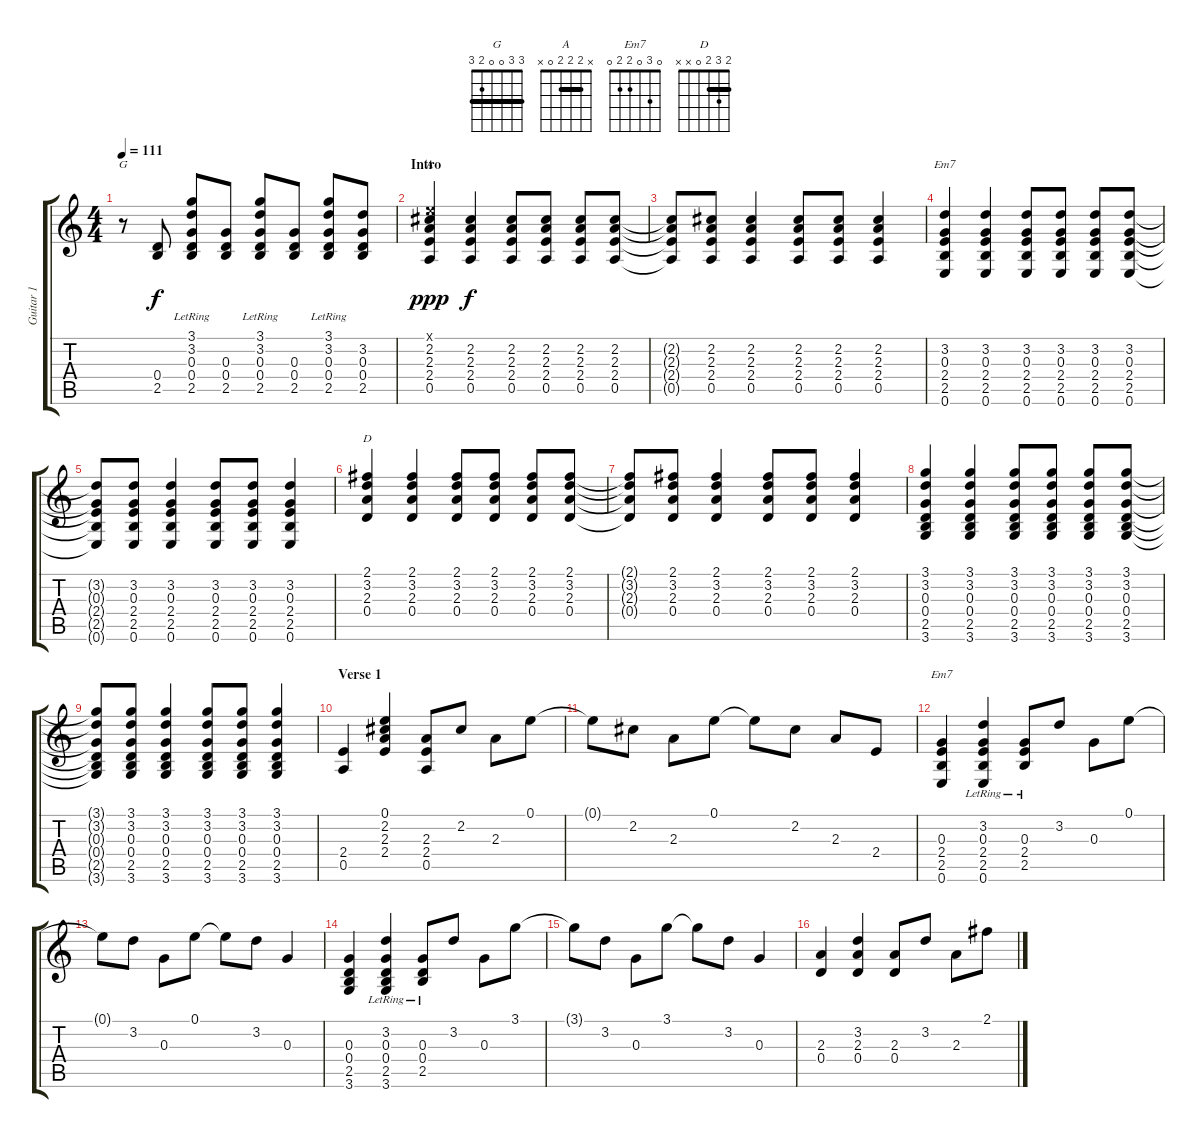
\track ("Guitar 1" "Guitar 1") {instrument acousticguitarsteel}
\staff {score tabs}
\tuning (E4 B3 G3 D3 A2 E2) {hide}
\chord ("G" 3 3 0 0 2 3) {barre 3}
\chord ("A" x 2 2 2 0 x) {barre 2}
\chord ("Em7" x 3 0 2 2 0)
\chord ("D" 2 3 2 0 x x) {barre 2}
\chord ("Em7" 0 3 0 2 2 0)
\ts (4 4)
\tempo 111
\clef g2
\ks c
r.8{ch "G" dy f instrument acousticguitarsteel} (0.4 2.5).8 (3.1{lr} 3.2{lr} 0.3 0.4 2.5).8 (0.3 0.4 2.5).8 (3.1{lr} 3.2{lr} 0.3 0.4 2.5).8 (0.3 0.4 2.5).8 (3.1{lr} 3.2 0.3 0.4 2.5).8 (3.2 0.3 0.4 2.5).8 |
\section ("" "Intro")
(0.1{x} 2.2 2.3 2.4 0.5).4{ch "A" dy ppp} (2.2 2.3 2.4 0.5).4{dy f} (2.2 2.3 2.4 0.5).8 (2.2 2.3 2.4 0.5).8 (2.2 2.3 2.4 0.5).8 (2.2 2.3 2.4 0.5).8 |
(2.2{t} 2.3{t} 2.4{t} 0.5{t}).8 (2.2 2.3 2.4 0.5).8 (2.2 2.3 2.4 0.5).4 (2.2 2.3 2.4 0.5).8 (2.2 2.3 2.4 0.5).8 (2.2 2.3 2.4 0.5).4 |
(3.2 0.3 2.4 2.5 0.6).4{ch "Em7"} (3.2 0.3 2.4 2.5 0.6).4 (3.2 0.3 2.4 2.5 0.6).8 (3.2 0.3 2.4 2.5 0.6).8 (3.2 0.3 2.4 2.5 0.6).8 (3.2 0.3 2.4 2.5 0.6).8 |
(3.2{t} 0.3{t} 2.4{t} 2.5{t} 0.6{t}).8 (3.2 0.3 2.4 2.5 0.6).8 (3.2 0.3 2.4 2.5 0.6).4 (3.2 0.3 2.4 2.5 0.6).8 (3.2 0.3 2.4 2.5 0.6).8 (3.2 0.3 2.4 2.5 0.6).4 |
(2.1 3.2 2.3 0.4).4{ch "D"} (2.1 3.2 2.3 0.4).4 (2.1 3.2 2.3 0.4).8 (2.1 3.2 2.3 0.4).8 (2.1 3.2 2.3 0.4).8 (2.1 3.2 2.3 0.4).8 |
(2.1{t} 3.2{t} 2.3{t} 0.4{t}).8 (2.1 3.2 2.3 0.4).8 (2.1 3.2 2.3 0.4).4 (2.1 3.2 2.3 0.4).8 (2.1 3.2 2.3 0.4).8 (2.1 3.2 2.3 0.4).4 |
(3.1 3.2 0.3 0.4 2.5 3.6).4 (3.1 3.2 0.3 0.4 2.5 3.6).4 (3.1 3.2 0.3 0.4 2.5 3.6).8 (3.1 3.2 0.3 0.4 2.5 3.6).8 (3.1 3.2 0.3 0.4 2.5 3.6).8 (3.1 3.2 0.3 0.4 2.5 3.6).8 |
(3.1{t} 3.2{t} 0.3{t} 0.4{t} 2.5{t} 3.6{t}).8 (3.1 3.2 0.3 0.4 2.5 3.6).8 (3.1 3.2 0.3 0.4 2.5 3.6).4 (3.1 3.2 0.3 0.4 2.5 3.6).8 (3.1 3.2 0.3 0.4 2.5 3.6).8 (3.1 3.2 0.3 0.4 2.5 3.6).4 |
\section ("" "Verse 1")
(2.4 0.5).4 (0.1 2.2 2.3 2.4).4 (2.3 2.4 0.5).8 2.2.8 2.3.8 0.1.8 |
0.1{t}.8 2.2.8 2.3.8 0.1.8 0.1{t}.8 2.2.8 2.3.8 2.4.8 |
(0.3 2.4 2.5 0.6).4{ch "Em7"} (3.2{lr} 0.3 2.4 2.5 0.6{lr}).4 (0.3{lr} 2.4{lr} 2.5{lr}).8 3.2.8 0.3.8 0.1.8 |
0.1{t}.8 3.2.8 0.3.8 0.1.8 0.1{t}.8 3.2.8 0.3.4 |
(0.3 0.4 2.5 3.6).4 (3.2{lr} 0.3 0.4 2.5 3.6{lr}).4 (0.3{lr} 0.4{lr} 2.5{lr}).8 3.2.8 0.3.8 3.1.8 |
3.1{t}.8 3.2.8 0.3.8 3.1.8 3.1{t}.8 3.2.8 0.3.4 |
(2.3 0.4).4 (3.2 2.3 0.4).4 (2.3 0.4).8 3.2.8 2.3.8 2.1.8
